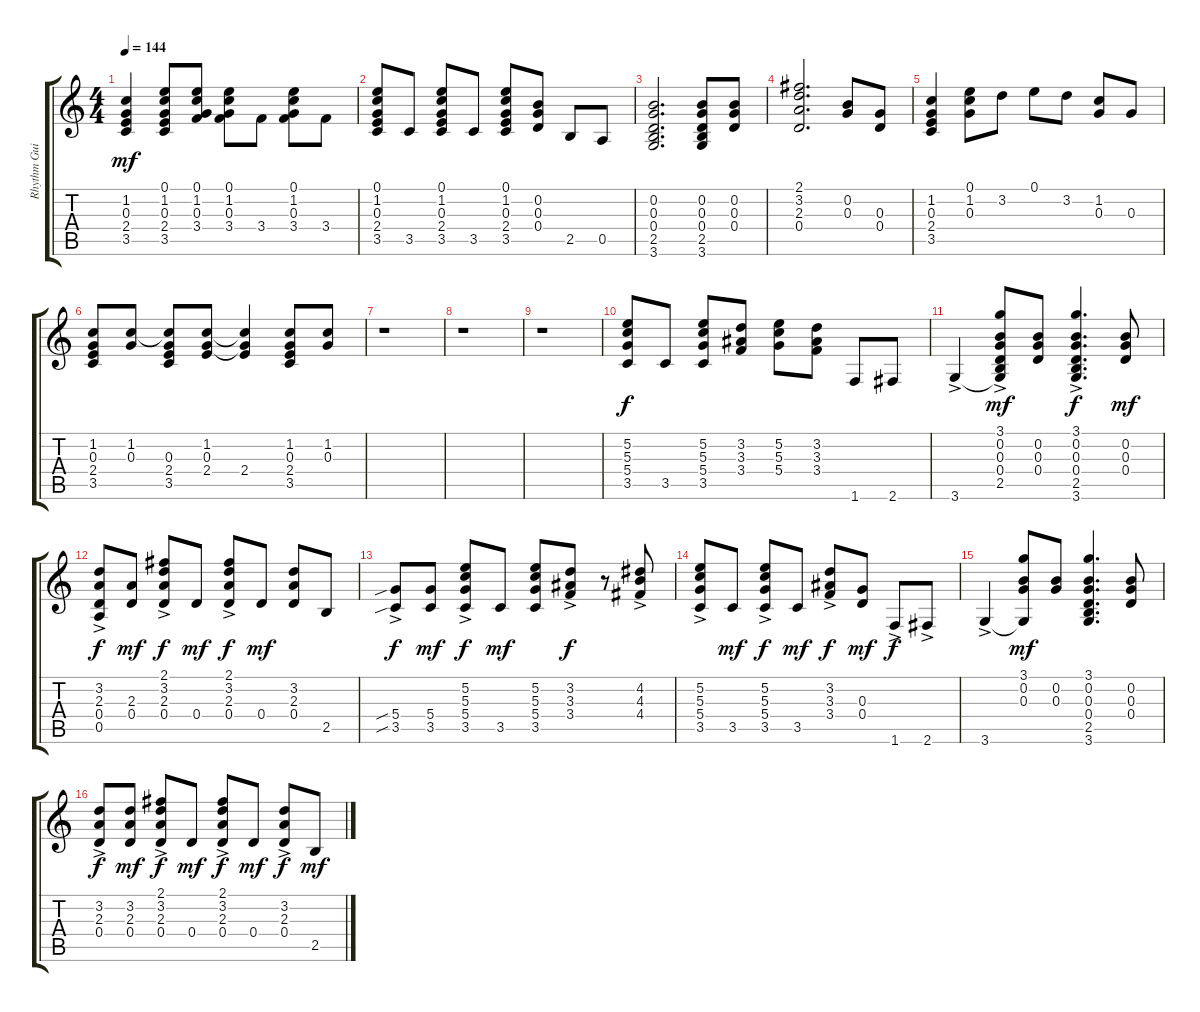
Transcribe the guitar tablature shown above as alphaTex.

\track ("Rhythm Guitar" "Rhythm Gui") {instrument distortionguitar}
\staff {score tabs}
\tuning (E4 B3 G3 D3 A2 E2) {hide}
\ts (4 4)
\tempo 144
\clef g2
\ks c
(1.2 0.3 2.4 3.5).4{dy mf} (0.1 1.2 0.3 2.4 3.5).8 (0.1 1.2 0.3 3.4).8 (0.1 1.2 0.3 3.4).8 3.4.8 (0.1 1.2 0.3 3.4).8 3.4.8 |
(0.1 1.2 0.3 2.4 3.5).8 3.5.8 (0.1 1.2 0.3 2.4 3.5).8 3.5.8 (0.1 1.2 0.3 2.4 3.5).8 (0.2 0.3 0.4).8 2.5.8 0.5.8 |
(0.2 0.3 0.4 2.5 3.6).2{d} (0.2 0.3 0.4 2.5 3.6).8 (0.2 0.3 0.4).8 |
(2.1 3.2 2.3 0.4).2{d} (0.2 0.3).8 (0.3 0.4).8 |
(1.2 0.3 2.4 3.5).4 (0.1 1.2 0.3).8 3.2.8 0.1.8 3.2.8 (1.2 0.3).8 0.3.8 |
(1.2 0.3 2.4 3.5).8 (1.2 0.3).8 (1.2{t} 0.3 2.4 3.5).8 (1.2 0.3 2.4).8 (1.2{t} 0.3{t} 2.4).4 (1.2 0.3 2.4 3.5).8 (1.2 0.3).8 |
r.1 |
r.1 |
r.1 |
(5.2 5.3 5.4 3.5).8{dy f} 3.5.8 (5.2 5.3 5.4 3.5).8 (3.2 3.3 3.4).8 (5.2 5.3 5.4).8 (3.2 3.3 3.4).8 1.6.8 2.6.8 |
3.6{ac}.4 (3.1{ac} 0.2{ac} 0.3{ac} 0.4{ac} 2.5{ac} 3.6{t}).8{dy mf} (0.2 0.3 0.4).8 (3.1{ac} 0.2{ac} 0.3{ac} 0.4{ac} 2.5{ac} 3.6{ac}).4{d dy f} (0.2 0.3 0.4).8{dy mf} |
(3.2{ac} 2.3{ac} 0.4{ac} 0.5{ac}).8{dy f} (2.3 0.4).8{dy mf} (2.1{ac} 3.2{ac} 2.3{ac} 0.4{ac}).8{dy f} 0.4.8{dy mf} (2.1{ac} 3.2{ac} 2.3{ac} 0.4{ac}).8{dy f} 0.4.8{dy mf} (3.2 2.3 0.4).8 2.5.8 |
(5.4{sib ac} 3.5{sib ac}).8{dy f} (5.4 3.5).8{dy mf} (5.2{ac} 5.3{ac} 5.4{ac} 3.5{ac}).8{dy f} 3.5.8{dy mf} (5.2 5.3 5.4 3.5).8 (3.2{ac} 3.3{ac} 3.4{ac}).8{dy f} r.8 (4.2{ac} 4.3{ac} 4.4{ac}).8 |
(5.2{ac} 5.3{ac} 5.4{ac} 3.5{ac}).8 3.5.8{dy mf} (5.2{ac} 5.3{ac} 5.4{ac} 3.5{ac}).8{dy f} 3.5.8{dy mf} (3.2{ac} 3.3{ac} 3.4{ac}).8{dy f} (0.3 0.4).8{dy mf} 1.6{ac}.8{dy f} 2.6{ac}.8 |
3.6{ac}.4 (3.1 0.2 0.3 3.6{t}).8{dy mf} (0.2 0.3).8 (3.1 0.2 0.3 0.4 2.5 3.6).4{d} (0.2 0.3 0.4).8 |
(3.2{ac} 2.3{ac} 0.4{ac}).8{dy f} (3.2 2.3 0.4).8{dy mf} (2.1{ac} 3.2{ac} 2.3{ac} 0.4{ac}).8{dy f} 0.4.8{dy mf} (2.1{ac} 3.2{ac} 2.3{ac} 0.4{ac}).8{dy f} 0.4.8{dy mf} (3.2{ac} 2.3{ac} 0.4{ac}).8{dy f} 2.5.8{dy mf}
